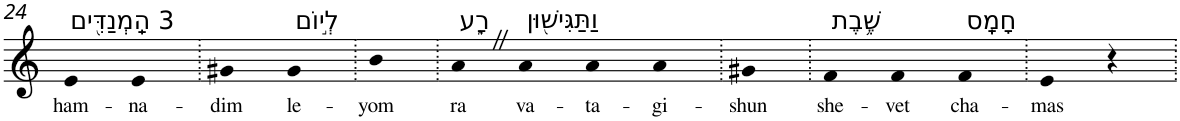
**kern	**text
*part1	*part1
*staff1	*staff1
*I"Piano	*
*I'Pno	*
!!LO:PB:g=z
*clefG2	*
*k[]	*
=24	=24
!LO:TX:a:t=3 הַֽמְנַדִּ֖ים	!
!	!LO:LY:b
4e	ham-
!	!LO:LY:b
4e	-na-
=25.	=25.
!	!LO:LY:b
4g#X	-dim
!LO:TX:a:t=לְי֣וֹם	!
!	!LO:LY:b
4g#	le-
=26.	=26.
!	!LO:LY:b
4b	-yom
=27.	=27.
!LO:TX:a:t=רָ֑ע	!
!	!LO:LY:b
4aZ	ra
!LO:TX:a:t=וַתַּגִּישׁ֖וּן	!
!	!LO:LY:b
4a	va-
!	!LO:LY:b
4a	-ta-
!	!LO:LY:b
4a	-gi-
=28.	=28.
!	!LO:LY:b
4g#X	-shun
=29.	=29.
!LO:TX:a:t=שֶׁ֥בֶת	!
!	!LO:LY:b
4f	she-
!	!LO:LY:b
4f	-vet
!LO:TX:a:t=חָמָֽס	!
!	!LO:LY:b
4f	cha-
=30.	=30.
!	!LO:LY:b
4e	-mas
4r	.
=.	=.
*-	*-
